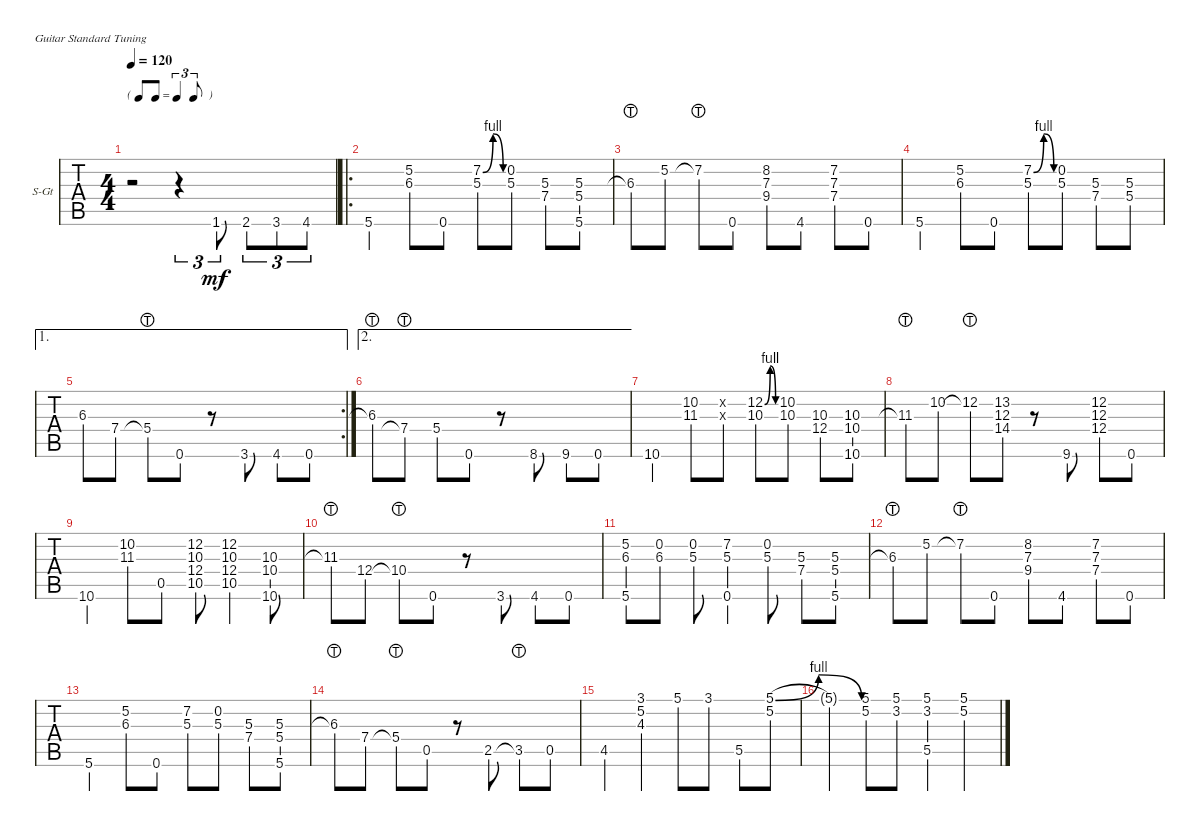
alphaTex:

\defaultSystemsLayout 4
\bracketExtendMode groupsimilarinstruments
\firstSystemTrackNameOrientation horizontal
\otherSystemsTrackNameOrientation horizontal
\track ("Steel Guitar" "S-Gt") {instrument acousticguitarsteel}
\staff {tabs}
\tuning (E4 B3 G3 D3 A2 E2)
\ts (4 4)
\tf triplet8th
\tempo 120
\clef g2
\ks c
r.2{dy mf instrument acousticguitarsteel} r.4{tu (3 2)} 1.6.8{tu (3 2)} 2.6.8{tu (3 2)} 3.6.8{tu (3 2)} 4.6.8{tu (3 2)} |
\ro
5.6.4 (5.2 6.3).8 0.6.8 (5.3 7.2{be (bendrelease 0 0 10.2 4 20.4 4 30 0)}).8 (0.2 5.3).8 (5.3 7.4).8 (5.3 5.4 5.6).8 |
6.3{lht}.8 5.2.8 7.2{lht}.8 0.6.8 (9.4 7.3 8.2).8 4.6.8 (7.4 7.3 7.2).8 0.6.8 |
5.6.4 (6.3 5.2).8 0.6.8 (5.3 7.2{be (bendrelease 0 0 10.2 4 20.4 4 30 0)}).8 (0.2 5.3).8 (5.3 7.4).8 (5.4 5.3).8 |
\ae 1
\rc 2
6.3.8 7.4.8 5.4{lht}.8 0.6.8 r.8 3.6.8 4.6.8 0.6.8 |
\ae 2
6.3{lht}.8 7.4{lht}.8 5.4.8 0.6.8 r.8 8.6.8 9.6.8 0.6.8 |
10.6.4 (10.2 11.3).8 (0.3{x} 0.2{x}).8 (12.2{be (bendrelease 0 0 10.2 4 20.4 4 30 0)} 10.3).8 (10.2 10.3).8 (10.3 12.4).8 (10.3 10.4 10.6).8 |
11.3{lht}.8 10.2.8 12.2{lht}.8 (13.2 12.3 14.4).8 r.8 9.6.8 (12.4 12.3 12.2).8 0.6.8 |
10.6.4 (10.2 11.3).8 0.5.8 (10.5 12.4 10.3 12.2).8 (12.2 10.3 12.4 10.5).4 (10.6 10.4 10.3).8 |
11.3{lht}.8 12.4.8 10.4{lht}.8 0.6.8 r.8 3.6.8 4.6.8 0.6.8 |
(5.6 6.3 5.2).8 (0.2 6.3).8 (0.2 5.3).8 (5.3 7.2 0.6).4 (5.3 0.2).8 (5.3 7.4).8 (5.4 5.3 5.6).8 |
6.3{lht}.8 5.2.8 7.2{lht}.8 0.6.8 (9.4 7.3 8.2).8 4.6.8 (7.4 7.3 7.2).8 0.6.8 |
5.6.4 (6.3 5.2).8 0.6.8 (5.3 7.2).8 (0.2 5.3).8 (5.3 7.4).8 (5.4 5.3 5.6).8 |
6.3{lht}.8 7.4.8 5.4{lht}.8 0.5.8 r.8 2.5.8 3.5{lht}.8 0.5.8 |
4.5.4 (4.3 5.2 3.1).4 5.1.8 3.1.8 5.5.8 (5.2 5.1{be (bendrelease 0 0 10.2 4 20.4 4 30 0)}).8 |
5.1{t}.4 (5.1 5.2).8 (5.1 3.2).8 (3.2 5.1 5.5).4 (5.1 5.2).4
